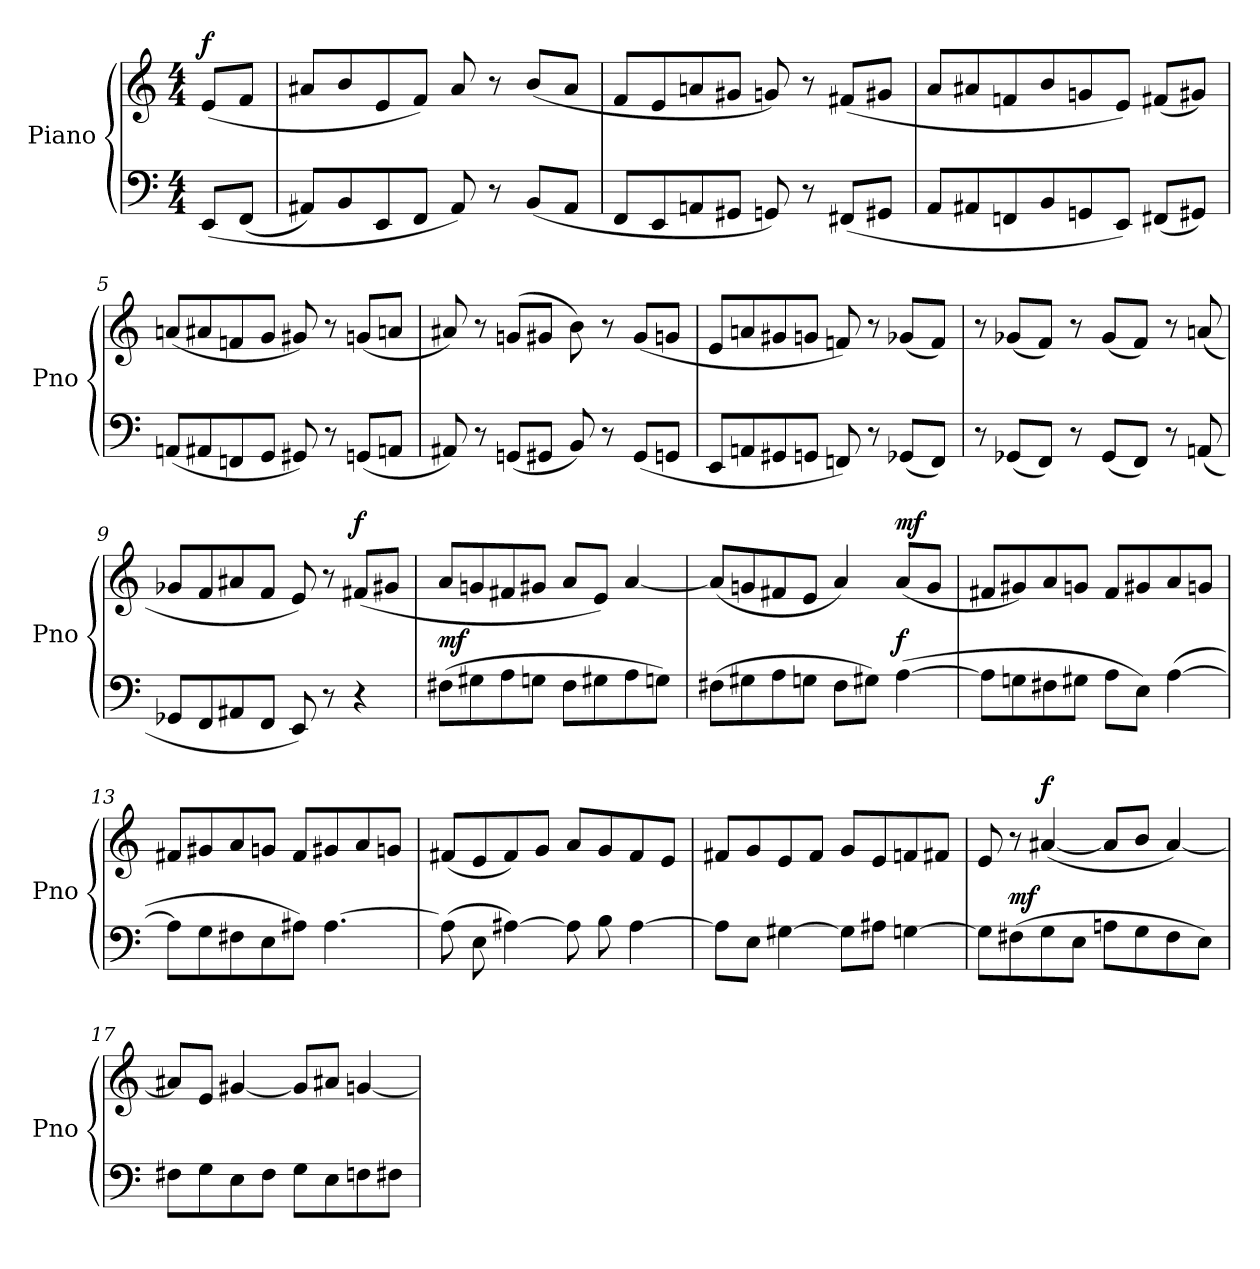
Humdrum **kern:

**kern	**dynam	**kern	**dynam
*part2	*part2	*part1	*part1
*staff2	*staff2	*staff1	*staff1
*I"Piano	*	*I"Piano	*
*I'Pno	*	*I'Pno	*
*clefF4	*	*clefG2	*
*M4/4	*	*M4/4	*
*MM138	*	*MM138	*
=1	=1	=1	=1
!	!	!	!LO:DY:a
(8EE/L	.	(8e/L	f
(8FF/J	.	8f/J	.
=2	=2	=2	=2
8AA#X/L)	.	8a#X/L	.
8BB/	.	8b/	.
8EE/	.	8e/	.
8FF/J	.	8f/J)	.
8AA#/)	.	8a#/	.
8r	.	8r	.
(8BB/L	.	(8b/L	.
8AA#/J	.	8a#/J	.
=3	=3	=3	=3
8FF/L	.	8f/L	.
8EE/	.	8e/	.
8AAn/	.	8an/	.
8GG#X/J	.	8g#X/J	.
8GGn/)	.	8gn/)	.
8r	.	8r	.
(8FF#X/L	.	(8f#X/L	.
8GG#X/J	.	8g#X/J	.
=4	=4	=4	=4
8AA/L	.	8a/L	.
8AA#X/	.	8a#X/	.
8FFn/	.	8fn/	.
8BB/	.	8b/	.
8GGn/	.	8gn/	.
8EE/J)	.	8e/J)	.
(8FF#X/L	.	(8f#X/L	.
8GG#X/J)	.	8g#X/J)	.
!!LO:LB:g=z
=5	=5	=5	=5
(8AAn/L	.	(8an/L	.
8AA#X/	.	8a#X/	.
8FFn/	.	8fn/	.
8GG/J	.	8g/J	.
8GG#X/)	.	8g#X/)	.
8r	.	8r	.
(8GGn/L	.	(8gn/L	.
8AAn/J	.	8an/J	.
=6	=6	=6	=6
8AA#X/)	.	8a#X/)	.
8r	.	8r	.
(8GGn/L	.	(8gn/L	.
8GG#X/J	.	8g#X/J	.
8BB/)	.	8b\)	.
8r	.	8r	.
(8GG#/L	.	(8g#/L	.
8GGn/J	.	8gn/J	.
=7	=7	=7	=7
8EE/L	.	8e/L	.
8AAn/	.	8an/	.
8GG#X/	.	8g#X/	.
8GGn/J	.	8gn/J	.
8FFn/)	.	8fn/)	.
8r	.	8r	.
(8GG-X/L	.	(8g-X/L	.
8FF/J)	.	8f/J)	.
!!LO:LB:g=z
=8	=8	=8	=8
8r	.	8r	.
(8GG-X/L	.	(8g-X/L	.
8FF/J)	.	8f/J)	.
8r	.	8r	.
(8GG-/L	.	(8g-/L	.
8FF/J)	.	8f/J)	.
8r	.	8r	.
(8AAn/	.	(8an/	.
=9	=9	=9	=9
8GG-X/L	.	8g-X/L	.
8FF/	.	8f/	.
8AA#X/	.	8a#X/	.
8FF/J	.	8f/J	.
8EE/)	.	8e/)	.
8r	.	8r	.
!	!	!	!LO:DY:a
4r	.	(8f#X/L	f
.	.	8g#X/J	.
=10	=10	=10	=10
!	!LO:DY:a	!	!
(8F#X\L	mf	8a/L	.
8G#X\	.	8gn/	.
8A\	.	8f#X/	.
8Gn\J	.	8g#X/J	.
8F#\L	.	8a/L	.
8G#X\	.	8e/J)	.
8A\	.	[4a/	.
8Gn\J)	.	.	.
!!LO:LB:g=z
=11	=11	=11	=11
(8F#X\L	.	(8a/L]	.
8G#X\	.	8gn/	.
8A\	.	8f#X/	.
8Gn\J	.	8e/J	.
8F#\L	.	4a/)	.
8G#X\J)	.	.	.
!	!LO:DY:a	!	!LO:DY:a
([4A\	f	(8a/L	mf
.	.	8g/J	.
=12	=12	=12	=12
8A\L]	.	8f#X/L	.
8Gn\	.	8g#X/)	.
8F#X\	.	8a/	.
8G#X\J	.	8gn/J	.
8A\L	.	8f#/L	.
8E\J)	.	8g#X/	.
([4A\	.	8a/	.
.	.	8gn/J	.
=13	=13	=13	=13
8A\L]	.	8f#X/L	.
8G\	.	8g#X/	.
8F#X\	.	8a/	.
8E\	.	8gn/J	.
8A#X\J)	.	8f#/L	.
[4.A#\	.	8g#X/	.
.	.	8a/	.
.	.	8gn/J	.
!!LO:LB:g=z
=14	=14	=14	=14
(8A#\L]	.	(8f#X/L	.
8E\	.	8e/	.
[4A#X\)	.	8f#/)	.
.	.	8g/J	.
8A#\L]	.	8a/L	.
8B\J	.	8g/	.
[4A#\	.	8f#/	.
.	.	8e/J	.
=15	=15	=15	=15
8A#\L]	.	8f#X/L	.
8E\J	.	8g/	.
[4G#X\	.	8e/	.
.	.	8f#/J	.
8G#\L]	.	8g/L	.
8A#X\J	.	8e/	.
[4Gn\	.	8fn/	.
.	.	8f#X/J	.
=16	=16	=16	=16
8G\L]	.	8e/	.
!	!LO:DY:a	!	!
(8F#X\	mf	8r	.
!	!	!	!LO:DY:a
8G\	.	([4a#X/	f
8E\J	.	.	.
8An\L	.	8a#/L]	.
8G\	.	8b/J	.
8F#\	.	[4a#/)	.
8E\J)	.	.	.
!!LO:LB:g=z
=17	=17	=17	=17
8F#X\L	.	8a#X/L]	.
8G\	.	8e/J	.
8E\	.	[4g#X/	.
8F#\J	.	.	.
8G\L	.	8g#/L]	.
8E\	.	8a#X/J	.
8Fn\	.	[4gn/	.
8F#X\J	.	.	.
=	=	=	=
*-	*-	*-	*-
